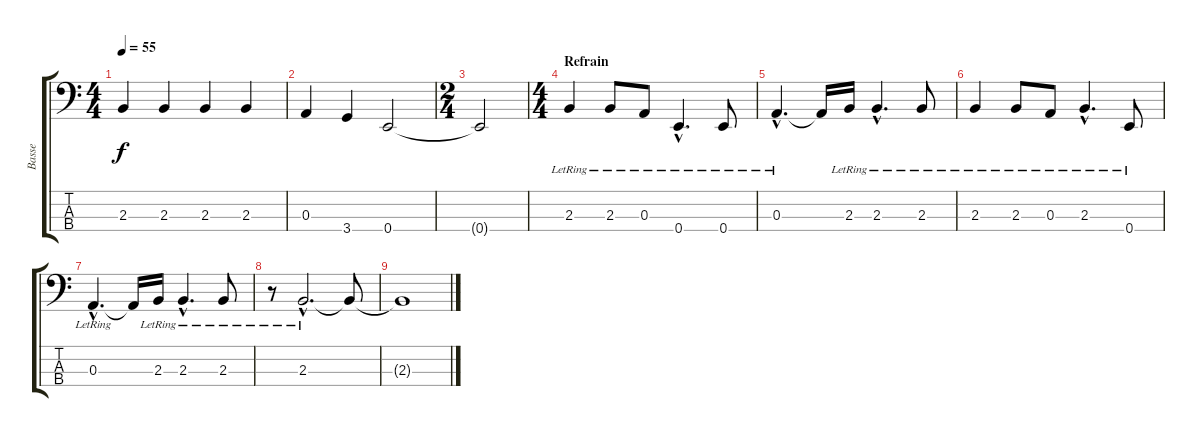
\track ("Basse" "Basse") {instrument electricbassfinger}
\staff {score tabs}
\tuning (G2 D2 A1 E1) {hide}
\ts (4 4)
\tempo 55
\clef f4
\ks c
2.3.4{dy f} 2.3.4 2.3.4 2.3.4 |
0.3.4 3.4.4 0.4.2 |
\ts (2 4)
0.4{t}.2 |
\ts (4 4)
\section ("" "Refrain")
2.3{lr}.4 2.3{lr}.8 0.3{lr}.8 0.4{hac lr}.4{d} 0.4{lr}.8 |
0.3{hac lr}.4{d} 0.3{t}.16 2.3{lr}.16 2.3{hac lr}.4{d} 2.3{lr}.8 |
2.3{lr}.4 2.3{lr}.8 0.3{lr}.8 2.3{hac lr}.4{d} 0.4{lr}.8 |
0.3{hac lr}.4{d} 0.3{t}.16 2.3{lr}.16 2.3{hac lr}.4{d} 2.3{lr}.8 |
r.8 2.3{hac lr}.2{d} 2.3{t}.8 |
2.3{t}.1
